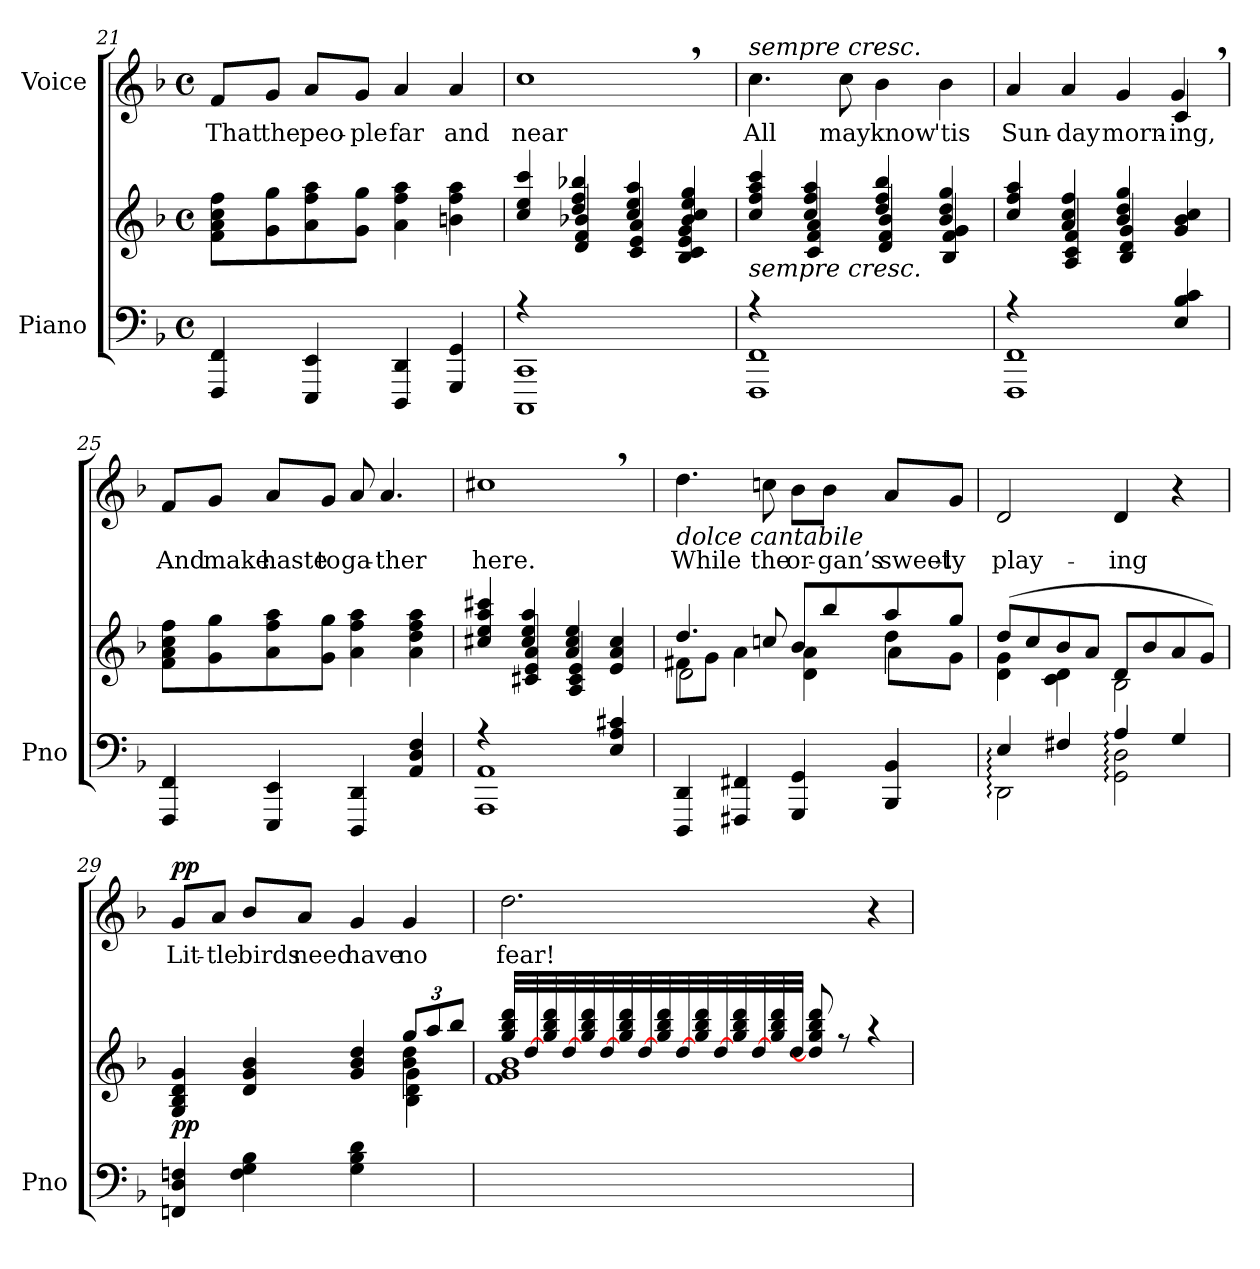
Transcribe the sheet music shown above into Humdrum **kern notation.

**kern	**kern	**dynam	**kern	**text	**dynam
*part2	*part2	*part2	*part1	*part1	*part1
*staff3	*staff2	*staff2/3	*staff1	*staff1	*staff1
*I"Piano	*	*	*I"Voice	*	*
*I'Pno	*	*	*	*	*
!!LO:LB:g=z
*clefF4	*clefG2	*	*clefG2	*	*
*k[b-]	*k[b-]	*	*k[b-]	*	*
*M4/4	*M4/4	*	*M4/4	*	*
*met(c)	*met(c)	*	*met(c)	*	*
=21	=21	=21	=21	=21	=21
!	!	!	!	!LO:LY:b	!
4FFF/ 4FF/	8f\ 8a\ 8cc\ 8ff\L	.	8f/L	That	.
!	!	!	!	!LO:LY:b	!
.	8g\ 8gg\	.	8g/J	the	.
!	!	!	!	!LO:LY:b	!
4EEE/ 4EE/	8a\ 8ff\ 8aa\	.	8a/L	peo-	.
!	!	!	!	!LO:LY:b	!
.	8g\ 8gg\J	.	8g/J	-ple	.
!	!	!	!	!LO:LY:b	!
4DDD/ 4DD/	4a\ 4ff\ 4aa\	.	4a/	far	.
!	!	!	!	!LO:LY:b	!
4GGG/ 4GG/	4bn\ 4ff\ 4aa\	.	4a/	and	.
=22	=22	=22	=22	=22	=22
*^	*^	*	*	*	*
!	!	!	!	!	!	!LO:LY:b	!
4r	(>1CCC 1CC	4cc/ 4ee/ 4ccc/	4ryy	.	1cc,	near	.
2.ryy	.	4dd/ 4ff/ 4bb-X/	4d/ 4f/ 4b-X/	.	.	.	.
.	.	4cc/ 4ee/ 4aa/	4c/ 4e/ 4a/	.	.	.	.
.	.	4b-/ 4cc/ 4ee/ 4gg/	4B-/ 4c/ 4e/ 4g/	.	.	.	.
=23	=23	=23	=23	=23	=23	=23	=23
!	!	!	!	!	!LO:TX:a:i:t=sempre cresc.	!	!
!	!	!LO:TX:b:i:t=sempre cresc.	!	!	!	!	!
!	!	!	!	!	!	!LO:LY:b	!
4r	(>1FFF 1FF	4cc/ 4ff/ 4aa/ 4ccc/	4ryy	.	4.cc\	All	.
2.ryy	.	4cc/ 4ff/ 4aa/	4c/ 4f/ 4a/)	.	.	.	.
!	!	!	!	!	!	!LO:LY:b	!
.	.	.	.	.	8cc\	may	.
!	!	!	!	!	!	!LO:LY:b	!
.	.	4dd/ 4ff/ 4bb-/	4d/ 4f/ 4b-/	.	4b-\	know	.
!	!	!	!	!	!	!LO:LY:b	!
.	.	4b-/ 4dd/ 4gg/	4B-/ 4f/ 4g/	.	4b-\	'tis	.
!!LO:LB:g=z
=24	=24	=24	=24	=24	=24	=24	=24
!	!	!	!	!	!	!LO:LY:b	!
*	*	*	*	*	*^	*	*
4r	1FFF 1FF	4cc/ 4ff/ 4aa/	4ryy	.	4a/	2.ryy	Sun-	.
!	!	!	!	!	!	!	!LO:LY:b	!
2ryy	.	4a/ 4cc/ 4ff/	4A/ 4c/ 4f/	.	4a/	.	-day	.
!	!	!	!	!	!	!	!LO:LY:b	!
.	.	4b-/ 4dd/ 4gg/	4B-/ 4d/ 4g/	.	4g/	.	morn-	.
!	!	!	!	!	!	!	!LO:LY:b	!
4E/ 4B-/ 4c/	.	4g/ 4b-/ 4cc/	4ryy	.	4c,/	4g/	-ing,	.
*v	*v	*	*	*	*	*	*	*
=25	=25	=25	=25	=25	=25	=25	=25
!	!	!	!	!	!	!LO:LY:b	!
*	*v	*v	*	*	*	*	*
*	*	*	*v	*v	*	*
4FFF/ 4FF/	8f\ 8a\ 8cc\ 8ff\L	.	8f/L	And	.
!	!	!	!	!LO:LY:b	!
.	8g\ 8gg\	.	8g/J	make	.
!	!	!	!	!LO:LY:b	!
4EEE/ 4EE/	8a\ 8ff\ 8aa\	.	8a/L	haste	.
!	!	!	!	!LO:LY:b	!
.	8g\ 8gg\J	.	8g/J	to	.
!	!	!	!	!LO:LY:b	!
4DDD/ 4DD/	4a\ 4ff\ 4aa\	.	8a/	ga-	.
!	!	!	!	!LO:LY:b	!
.	.	.	4.a/	-ther	.
4AA/ 4D/ 4F/	4a\ 4dd\ 4ff\ 4aa\	.	.	.	.
=26	=26	=26	=26	=26	=26
*^	*^	*	*	*	*
!	!	!	!	!	!	!LO:LY:b	!
4r	(>1AAA 1AA	4cc#X/ 4ee/ 4aa/ 4ccc#X/	4ryy	.	1cc#X,	here.	.
2ryy	.	4cc#/ 4ee/ 4aa/)	4c#X/ 4e/ 4a/	.	.	.	.
.	.	4a/ 4cc#/ 4ee/	4A/ 4c#/ 4e/	.	.	.	.
4E/ 4A/ 4c#X/	.	4e/ 4a/ 4cc#/	4ryy	.	.	.	.
*v	*v	*	*	*	*	*	*
!!LO:PB:g=z
=27	=27	=27	=27	=27	=27	=27
*	*	*^	*	*	*	*
!	!	!	!	!	!LO:TX:b:i:t=dolce cantabile	!	!
!	!	!	!	!	!	!LO:LY:b	!
4DDD/ 4DD/	4.dd/	8f#X\L	2d\	.	4.dd\	While	.
.	.	8g\J	.	.	.	.	.
4FFF#X/ 4FF#X/	.	4a\	.	.	.	.	.
!	!	!	!	!	!	!LO:LY:b	!
.	8ccn/	.	.	.	8ccn\	the	.
!	!	!	!	!	!	!LO:LY:b	!
4GGG/ 4GG/	8b-/L	4d\ 4a\	4ryy	.	8b-\L	or-	.
!	!	!	!	!	!	!LO:LY:b	!
.	8bb-/	.	.	.	8b-\J	-gan’s	.
!	!	!	!	!	!	!LO:LY:b	!
4BBB-/ 4BB-/	8aa/	4dd\	8a\L	.	8a/L	sweet-	.
!	!	!	!	!	!	!LO:LY:b	!
.	8gg/J)	.	8g\J	.	8g/J	-ly	.
=28	=28	=28	=28	=28	=28	=28	=28
*^	*	*	*	*	*	*	*
!	!	!	!	!	!	!	!LO:LY:b	!
*	*	*	*v	*v	*	*	*	*
4E:/	2DD:\	(8dd/L	4d\ 4g\	.	2d/	play-	.
.	.	8cc/	.	.	.	.	.
4F#X/	.	8b-/	4c\ 4d\	.	.	.	.
.	.	8a/J	.	.	.	.	.
!	!	!	!	!	!	!LO:LY:b	!
4A:/	2GG\: 2D\:	8d/L	2B-\	.	4d/	-ing	.
.	.	8b-/	.	.	.	.	.
4G/	.	8a/	.	.	4r	.	.
.	.	8g/J)	.	.	.	.	.
*v	*v	*	*	*	*	*	*
=29	=29	=29	=29	=29	=29	=29
*	*	*^	*	*	*	*
!	!	!	!	!LO:DY:b	!	!LO:LY:b	!LO:DY:a
4FFn/ 4D/ 4Fn/	4G/ 4B-/ 4d/ 4g/	2.ryy	2.ryy	pp	8g/L	Lit-	pp
!	!	!	!	!	!	!LO:LY:b	!
.	.	.	.	.	8a/J	-tle	.
!	!	!	!	!	!	!LO:LY:b	!
4F\ 4G\ 4B-\	4d/ 4g/ 4b-/	.	.	.	8b-/L	birds	.
!	!	!	!	!	!	!LO:LY:b	!
.	.	.	.	.	8a/J	need	.
!	!	!	!	!	!	!LO:LY:b	!
4G\ 4B-\ 4d\	4g/ 4b-/ 4dd/	.	.	.	4g/	have	.
*	*Xbrackettup	*	*	*	*	*	*
!	!	!	!	!	!	!LO:LY:b	!
4ryy	12gg/L	4b-\ 4dd\	4B-\ 4d\ 4g\	.	4g/	no	.
.	12aa/	.	.	.	.	.	.
.	12bb-/J	.	.	.	.	.	.
*	*	*v	*v	*	*	*	*
!!LO:LB:g=z
=30	=30	=30	=30	=30	=30	=30
!	!	!	!	!	!LO:LY:b	!
*	*tremolo	*	*	*	*	*
1ryy	32gg/ 32bb-/ 32ddd/LLL	1f 1g 1b-	.	2.dd\	fear!	.
.	[32dd/	.	.	.	.	.
.	32gg/ 32bb-/ 32ddd/	.	.	.	.	.
.	[32dd/	.	.	.	.	.
.	32gg/ 32bb-/ 32ddd/	.	.	.	.	.
.	[32dd/	.	.	.	.	.
.	32gg/ 32bb-/ 32ddd/	.	.	.	.	.
.	[32dd/	.	.	.	.	.
.	32gg/ 32bb-/ 32ddd/	.	.	.	.	.
.	[32dd/	.	.	.	.	.
.	32gg/ 32bb-/ 32ddd/	.	.	.	.	.
.	[32dd/	.	.	.	.	.
.	32gg/ 32bb-/ 32ddd/	.	.	.	.	.
.	[32dd/	.	.	.	.	.
.	32gg/ 32bb-/ 32ddd/	.	.	.	.	.
.	32dd/JJJ	.	.	.	.	.
*	*Xtremolo	*	*	*	*	*
.	8dd/] 8gg/ 8bb-/ 8ddd/	.	.	.	.	.
.	.	.	.	.	.	.
.	.	.	.	.	.	.
.	.	.	.	.	.	.
.	8r	.	.	.	.	.
.	.	.	.	.	.	.
.	.	.	.	.	.	.
.	.	.	.	.	.	.
.	4r	.	.	4r	.	.
*	*v	*v	*	*	*	*
=	=	=	=	=	=
*-	*-	*-	*-	*-	*-
